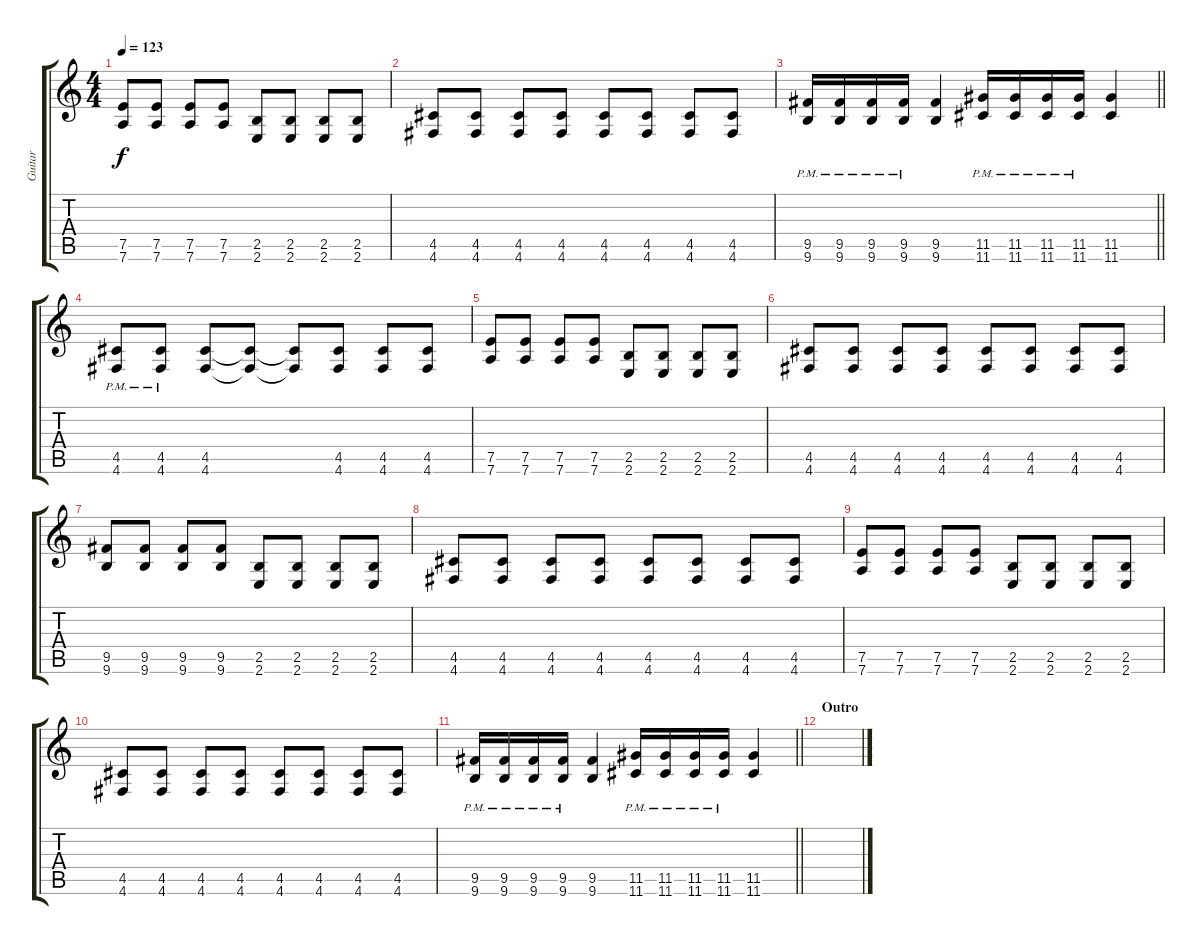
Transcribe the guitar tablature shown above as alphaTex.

\track ("Guitar" "Guitar") {instrument distortionguitar}
\staff {score tabs}
\tuning (E4 B3 G3 D3 A2 D2) {hide}
\ts (4 4)
\tempo 123
\clef g2
\ks c
(7.5 7.6).8{dy f} (7.5 7.6).8 (7.5 7.6).8 (7.5 7.6).8 (2.5 2.6).8 (2.5 2.6).8 (2.5 2.6).8 (2.5 2.6).8 |
(4.5 4.6).8 (4.5 4.6).8 (4.5 4.6).8 (4.5 4.6).8 (4.5 4.6).8 (4.5 4.6).8 (4.5 4.6).8 (4.5 4.6).8 |
\barLineRight lightlight
(9.5{pm} 9.6{pm}).16 (9.5{pm} 9.6{pm}).16 (9.5{pm} 9.6{pm}).16 (9.5{pm} 9.6{pm}).16 (9.5 9.6).4 (11.5{pm} 11.6{pm}).16 (11.5{pm} 11.6{pm}).16 (11.5{pm} 11.6{pm}).16 (11.5{pm} 11.6{pm}).16 (11.5 11.6).4 |
\section ("" "")
(4.5{pm} 4.6{pm}).8 (4.5{pm} 4.6{pm}).8 (4.5 4.6).8 (4.5{t} 4.6{t}).8 (4.5{t} 4.6{t}).8 (4.5 4.6).8 (4.5 4.6).8 (4.5 4.6).8 |
(7.5 7.6).8 (7.5 7.6).8 (7.5 7.6).8 (7.5 7.6).8 (2.5 2.6).8 (2.5 2.6).8 (2.5 2.6).8 (2.5 2.6).8 |
(4.5 4.6).8 (4.5 4.6).8 (4.5 4.6).8 (4.5 4.6).8 (4.5 4.6).8 (4.5 4.6).8 (4.5 4.6).8 (4.5 4.6).8 |
(9.5 9.6).8 (9.5 9.6).8 (9.5 9.6).8 (9.5 9.6).8 (2.5 2.6).8 (2.5 2.6).8 (2.5 2.6).8 (2.5 2.6).8 |
(4.5 4.6).8 (4.5 4.6).8 (4.5 4.6).8 (4.5 4.6).8 (4.5 4.6).8 (4.5 4.6).8 (4.5 4.6).8 (4.5 4.6).8 |
(7.5 7.6).8 (7.5 7.6).8 (7.5 7.6).8 (7.5 7.6).8 (2.5 2.6).8 (2.5 2.6).8 (2.5 2.6).8 (2.5 2.6).8 |
(4.5 4.6).8 (4.5 4.6).8 (4.5 4.6).8 (4.5 4.6).8 (4.5 4.6).8 (4.5 4.6).8 (4.5 4.6).8 (4.5 4.6).8 |
\barLineRight lightlight
(9.5{pm} 9.6{pm}).16 (9.5{pm} 9.6{pm}).16 (9.5{pm} 9.6{pm}).16 (9.5{pm} 9.6{pm}).16 (9.5 9.6).4 (11.5{pm} 11.6{pm}).16 (11.5{pm} 11.6{pm}).16 (11.5{pm} 11.6{pm}).16 (11.5{pm} 11.6{pm}).16 (11.5 11.6).4 |
\section ("" "Outro")
